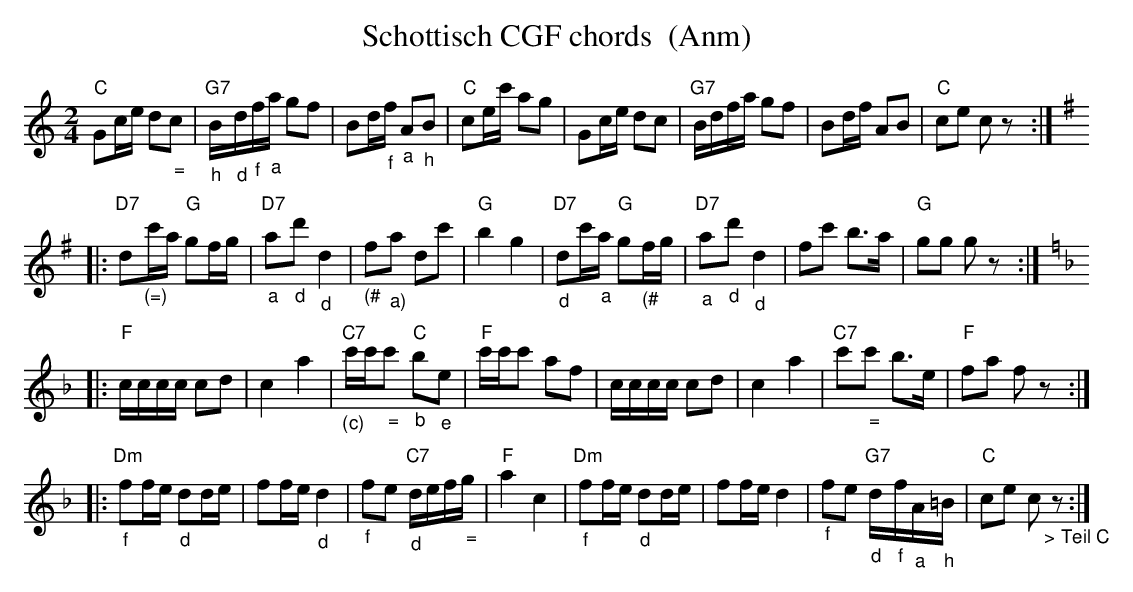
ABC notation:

X:1
T: Schottisch CGF chords  (Anm)
M:2/4
L:1/16
K:C %%MIDI gchordon
"C"G2ce d2"_ ="c2 | "G7""_h"B"_d"d"_f"f"_a"a g2f2 | B2d"_f"f "_a"A2"_h"B2 | "C"c2ec' a2g2 | G2ce d2c2 |  "G7"Bdfa g2f2 | B2df A2B2 | "C"c2e2 c2z2 :: [K:G]
"D7"d2"_(=)"c'a "G"g2fg | "D7""_a"a2"_d"d'2"_d"d4 | "_(#"f2"_a)"a2 d2c'2 | "G"b4g4 | "D7""_d"d2c'"_a"a "G"g2"_(#"fg | "D7""_a"a2"_d"d'2"_d"d4 | f2c'2 b3a | "G"g2g2 g2z2 :: [K:F]
"F"cccc c2d2 | c4a4 | "C7""_(c)"c'c'"_ ="c'2 "C""_b"b2"_e"e2 | "F"c'c'c'2 a2f2 | cccc c2d2 | c4a4 | "C7"c'2"_ ="c'2 b3e | "F"f2a2 f2z2 ::
"Dm""_f"f2fe "_d"d2de | f2fe"_d"d4 | "_f"f2e2 "C7""_d"def"_ ="g | "F"a4c4 | "Dm""_f"f2fe "_d"d2de | f2fed4 | "_f"f2e2 "G7""_d"d"_f"f"_a"A"_h"=B | "C"c2e2 c2"_> Teil C"z2 :|
